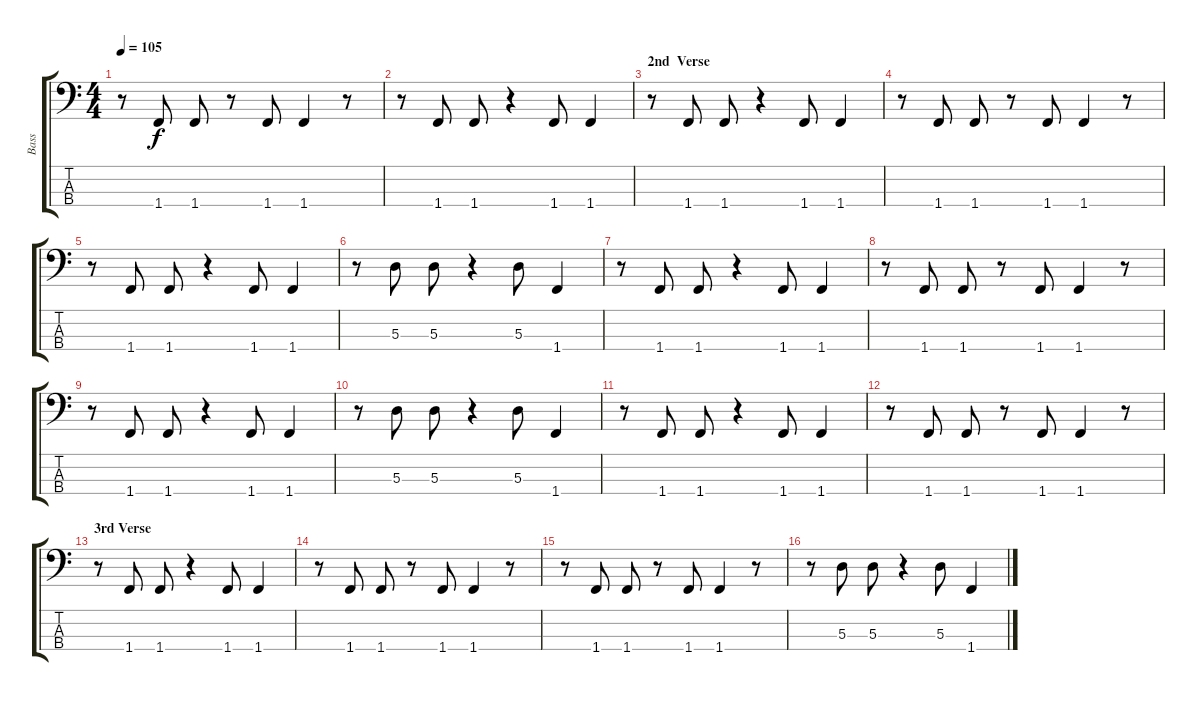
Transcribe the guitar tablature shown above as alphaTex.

\track ("Bass" "Bass") {instrument electricbassfinger}
\staff {score tabs}
\tuning (G2 D2 A1 E1) {hide}
\ts (4 4)
\tempo 105
\clef f4
\ks c
r.8{dy f} 1.4.8 1.4.8 r.8 1.4.8 1.4.4 r.8 |
r.8 1.4.8 1.4.8 r.4 1.4.8 1.4.4 |
\section ("" "2nd  Verse")
r.8 1.4.8 1.4.8 r.4 1.4.8 1.4.4 |
r.8 1.4.8 1.4.8 r.8 1.4.8 1.4.4 r.8 |
r.8 1.4.8 1.4.8 r.4 1.4.8 1.4.4 |
r.8 5.3.8 5.3.8 r.4 5.3.8 1.4.4 |
r.8 1.4.8 1.4.8 r.4 1.4.8 1.4.4 |
r.8 1.4.8 1.4.8 r.8 1.4.8 1.4.4 r.8 |
r.8 1.4.8 1.4.8 r.4 1.4.8 1.4.4 |
r.8 5.3.8 5.3.8 r.4 5.3.8 1.4.4 |
r.8 1.4.8 1.4.8 r.4 1.4.8 1.4.4 |
r.8 1.4.8 1.4.8 r.8 1.4.8 1.4.4 r.8 |
\section ("" "3rd Verse")
r.8 1.4.8 1.4.8 r.4 1.4.8 1.4.4 |
r.8 1.4.8 1.4.8 r.8 1.4.8 1.4.4 r.8 |
r.8 1.4.8 1.4.8 r.8 1.4.8 1.4.4 r.8 |
r.8 5.3.8 5.3.8 r.4 5.3.8 1.4.4
